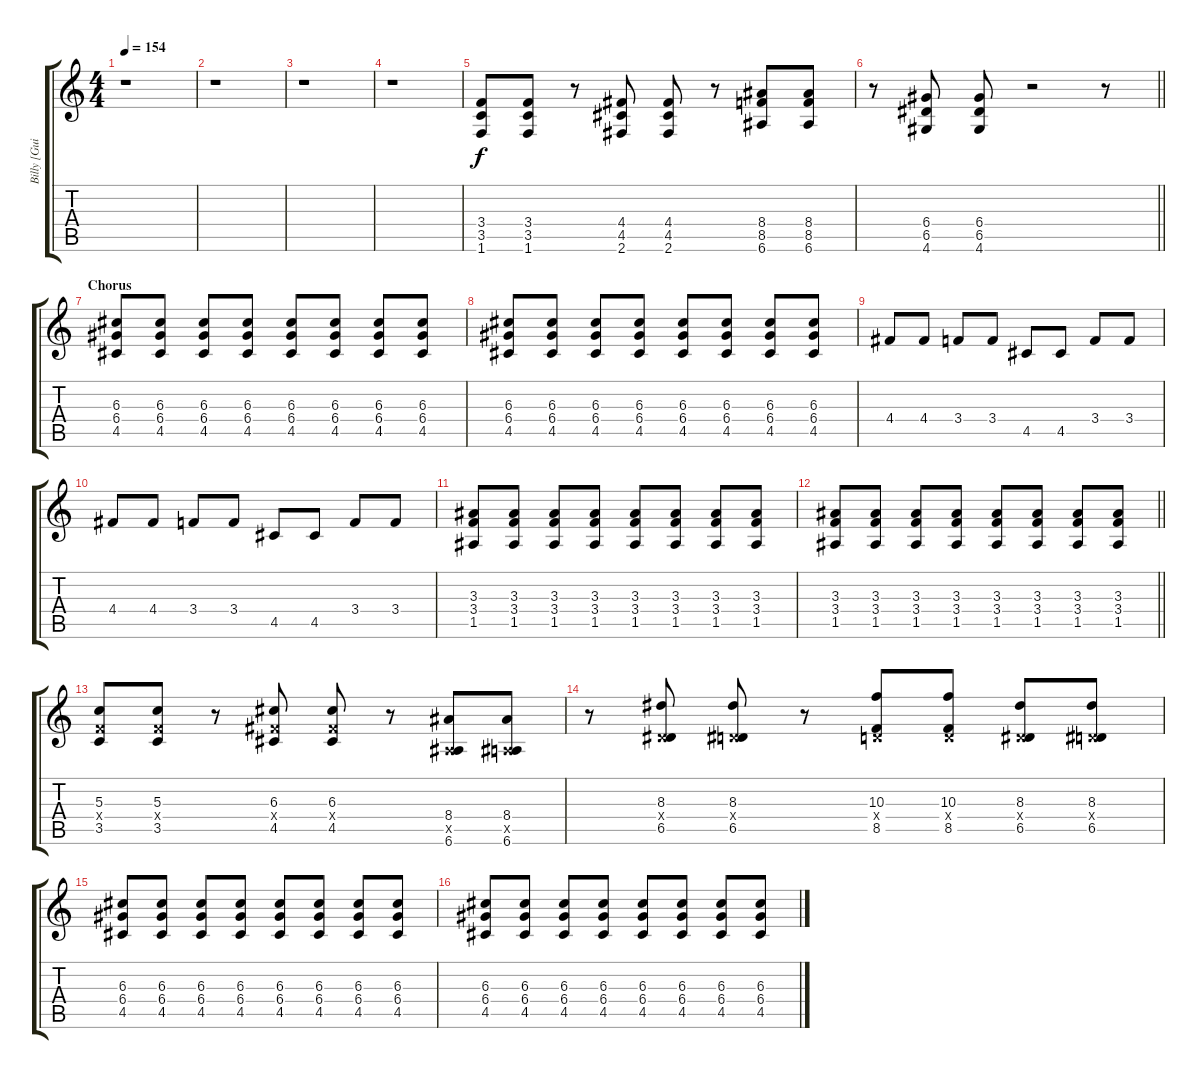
\track ("Billy [Guitar]" "Billy [Gui") {instrument distortionguitar}
\staff {score tabs}
\tuning (E4 B3 G3 D3 A2 E2) {hide}
\ts (4 4)
\tempo 154
\clef g2
\ks c
r.1{dy f} |
r.1 |
r.1 |
r.1 |
(3.4 3.5 1.6).8 (3.4 3.5 1.6).8 r.8 (4.4 4.5 2.6).8 (4.4 4.5 2.6).8 r.8 (8.4 8.5 6.6).8 (8.4 8.5 6.6).8 |
\barLineRight lightlight
r.8 (6.4 6.5 4.6).8 (6.4 6.5 4.6).8 r.2 r.8 |
\section ("" "Chorus")
(6.3 6.4 4.5).8 (6.3 6.4 4.5).8 (6.3 6.4 4.5).8 (6.3 6.4 4.5).8 (6.3 6.4 4.5).8 (6.3 6.4 4.5).8 (6.3 6.4 4.5).8 (6.3 6.4 4.5).8 |
(6.3 6.4 4.5).8 (6.3 6.4 4.5).8 (6.3 6.4 4.5).8 (6.3 6.4 4.5).8 (6.3 6.4 4.5).8 (6.3 6.4 4.5).8 (6.3 6.4 4.5).8 (6.3 6.4 4.5).8 |
4.4.8 4.4.8 3.4.8 3.4.8 4.5.8 4.5.8 3.4.8 3.4.8 |
4.4.8 4.4.8 3.4.8 3.4.8 4.5.8 4.5.8 3.4.8 3.4.8 |
(3.3 3.4 1.5).8 (3.3 3.4 1.5).8 (3.3 3.4 1.5).8 (3.3 3.4 1.5).8 (3.3 3.4 1.5).8 (3.3 3.4 1.5).8 (3.3 3.4 1.5).8 (3.3 3.4 1.5).8 |
\barLineRight lightlight
(3.3 3.4 1.5).8 (3.3 3.4 1.5).8 (3.3 3.4 1.5).8 (3.3 3.4 1.5).8 (3.3 3.4 1.5).8 (3.3 3.4 1.5).8 (3.3 3.4 1.5).8 (3.3 3.4 1.5).8 |
(5.3 3.4{x} 3.5).8 (5.3 3.4{x} 3.5).8 r.8 (6.3 4.4{x} 4.5).8 (6.3 4.4{x} 4.5).8 r.8 (8.4 0.5{x} 6.6).8 (8.4 0.5{x} 6.6).8 |
r.8 (8.3 0.4{x} 6.5).8 (8.3 0.4{x} 6.5).8 r.8 (10.3 0.4{x} 8.5).8 (10.3 0.4{x} 8.5).8 (8.3 0.4{x} 6.5).8 (8.3 0.4{x} 6.5).8 |
(6.3 6.4 4.5).8 (6.3 6.4 4.5).8 (6.3 6.4 4.5).8 (6.3 6.4 4.5).8 (6.3 6.4 4.5).8 (6.3 6.4 4.5).8 (6.3 6.4 4.5).8 (6.3 6.4 4.5).8 |
(6.3 6.4 4.5).8 (6.3 6.4 4.5).8 (6.3 6.4 4.5).8 (6.3 6.4 4.5).8 (6.3 6.4 4.5).8 (6.3 6.4 4.5).8 (6.3 6.4 4.5).8 (6.3 6.4 4.5).8
